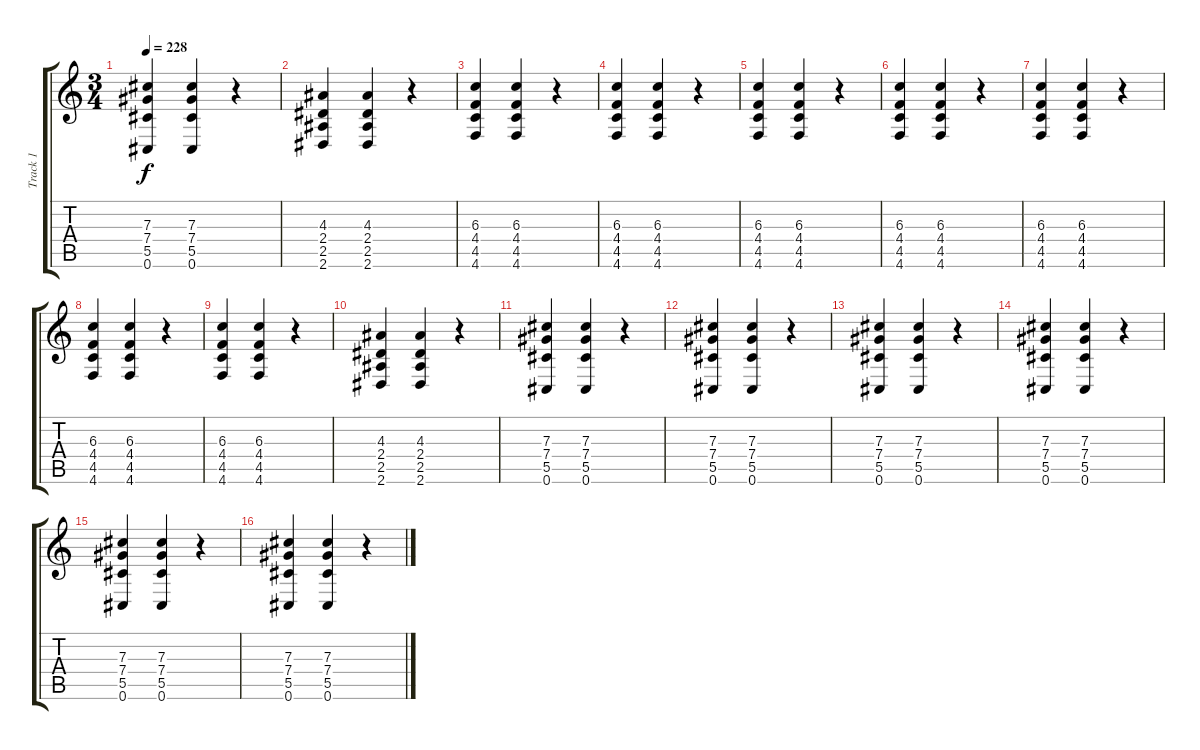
\track ("Track 1" "Track 1") {instrument electricguitarjazz}
\staff {score tabs}
\tuning (Eb4 Bb3 Gb3 Db3 Ab2 Db2) {hide}
\ts (3 4)
\tempo 228
\clef g2
\ks c
(7.3 7.4 5.5 0.6).4{dy f} (7.3 7.4 5.5 0.6).4 r.4 |
(4.3 2.4 2.5 2.6).4 (4.3 2.4 2.5 2.6).4 r.4 |
(6.3 4.4 4.5 4.6).4 (6.3 4.4 4.5 4.6).4 r.4 |
(6.3 4.4 4.5 4.6).4 (6.3 4.4 4.5 4.6).4 r.4 |
(6.3 4.4 4.5 4.6).4 (6.3 4.4 4.5 4.6).4 r.4 |
(6.3 4.4 4.5 4.6).4 (6.3 4.4 4.5 4.6).4 r.4 |
(6.3 4.4 4.5 4.6).4 (6.3 4.4 4.5 4.6).4 r.4 |
(6.3 4.4 4.5 4.6).4 (6.3 4.4 4.5 4.6).4 r.4 |
(6.3 4.4 4.5 4.6).4 (6.3 4.4 4.5 4.6).4 r.4 |
(4.3 2.4 2.5 2.6).4 (4.3 2.4 2.5 2.6).4 r.4 |
(7.3 7.4 5.5 0.6).4 (7.3 7.4 5.5 0.6).4 r.4 |
(7.3 7.4 5.5 0.6).4 (7.3 7.4 5.5 0.6).4 r.4 |
(7.3 7.4 5.5 0.6).4 (7.3 7.4 5.5 0.6).4 r.4 |
(7.3 7.4 5.5 0.6).4 (7.3 7.4 5.5 0.6).4 r.4 |
(7.3 7.4 5.5 0.6).4 (7.3 7.4 5.5 0.6).4 r.4 |
(7.3 7.4 5.5 0.6).4 (7.3 7.4 5.5 0.6).4 r.4
